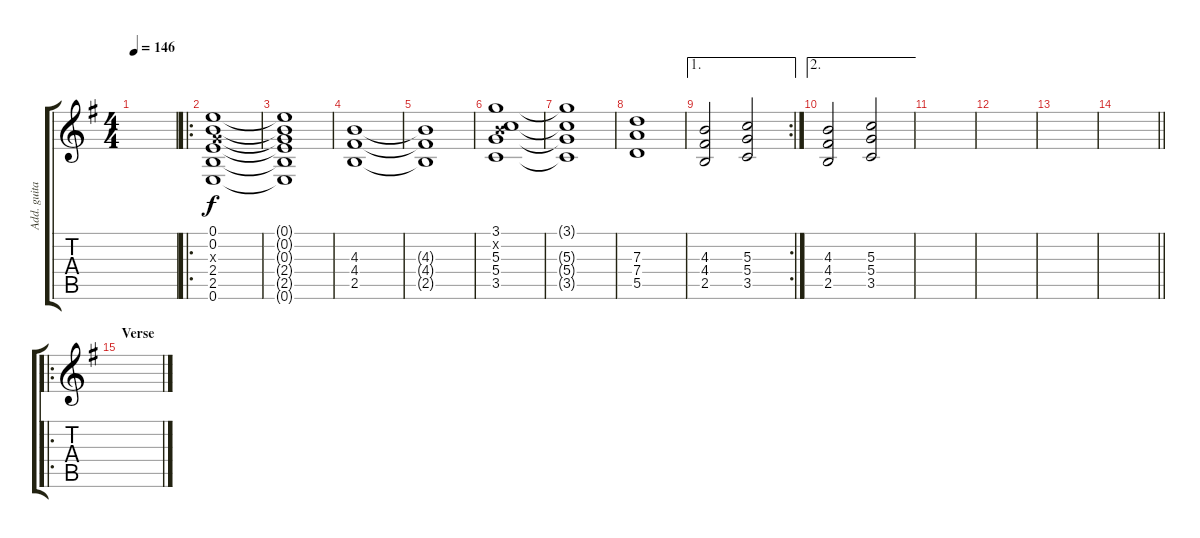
\track ("Add. guitar" "Add. guita") {instrument distortionguitar}
\staff {score tabs}
\tuning (E4 B3 G3 D3 A2 E2) {hide}
\ts (4 4)
\tempo 146
\clef g2
\ks eminor
|
\ro
(0.1 0.2 0.3{x} 2.4 2.5 0.6).1 |
(0.1{t} 0.2{t} 0.3{t} 2.4{t} 2.5{t} 0.6{t}).1 |
(4.3 4.4 2.5).1 |
(4.3{t} 4.4{t} 2.5{t}).1 |
(3.1 0.2{x} 5.3 5.4 3.5).1 |
(3.1{t} 5.3{t} 5.4{t} 3.5{t}).1 |
(7.3 7.4 5.5).1 |
\ae 1
\rc 2
(4.3 4.4 2.5).2 (5.3 5.4 3.5).2 |
\ae 2
(4.3 4.4 2.5).2 (5.3 5.4 3.5).2 |
|
|
|
\barLineRight lightlight
|
\ro
\section ("" "Verse")
